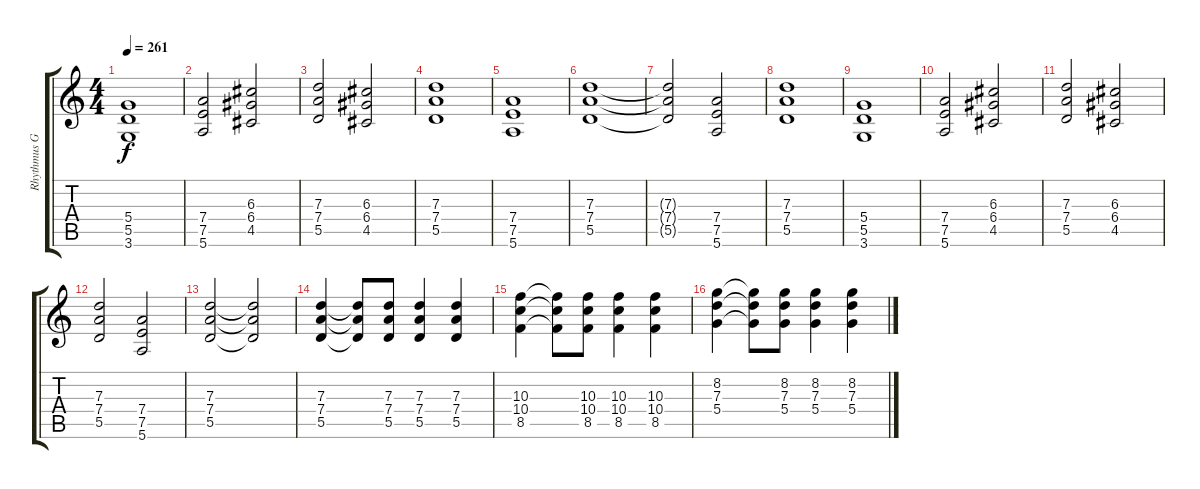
\track ("Rhythmus Gitarre" "Rhythmus G") {instrument distortionguitar}
\staff {score tabs}
\tuning (E4 B3 G3 D3 A2 E2) {hide}
\ts (4 4)
\tempo 261
\clef g2
\ks c
(5.4 5.5 3.6).1{dy f} |
(7.4 7.5 5.6).2 (6.3 6.4 4.5).2 |
(7.3 7.4 5.5).2 (6.3 6.4 4.5).2 |
(7.3 7.4 5.5).1 |
(7.4 7.5 5.6).1 |
(7.3 7.4 5.5).1 |
(7.3{t} 7.4{t} 5.5{t}).2 (7.4 7.5 5.6).2 |
(7.3 7.4 5.5).1 |
(5.4 5.5 3.6).1 |
(7.4 7.5 5.6).2 (6.3 6.4 4.5).2 |
(7.3 7.4 5.5).2 (6.3 6.4 4.5).2 |
(7.3 7.4 5.5).2 (7.4 7.5 5.6).2 |
(7.3 7.4 5.5).2 (7.3{t} 7.4{t} 5.5{t}).2 |
(7.3 7.4 5.5).4{volume 10} (7.3{t} 7.4{t} 5.5{t}).8 (7.3 7.4 5.5).8 (7.3 7.4 5.5).4 (7.3 7.4 5.5).4 |
(10.3 10.4 8.5).4 (10.3{t} 10.4{t} 8.5{t}).8 (10.3 10.4 8.5).8 (10.3 10.4 8.5).4 (10.3 10.4 8.5).4 |
(8.2 7.3 5.4).4 (8.2{t} 7.3{t} 5.4{t}).8 (8.2 7.3 5.4).8 (8.2 7.3 5.4).4 (8.2 7.3 5.4).4
